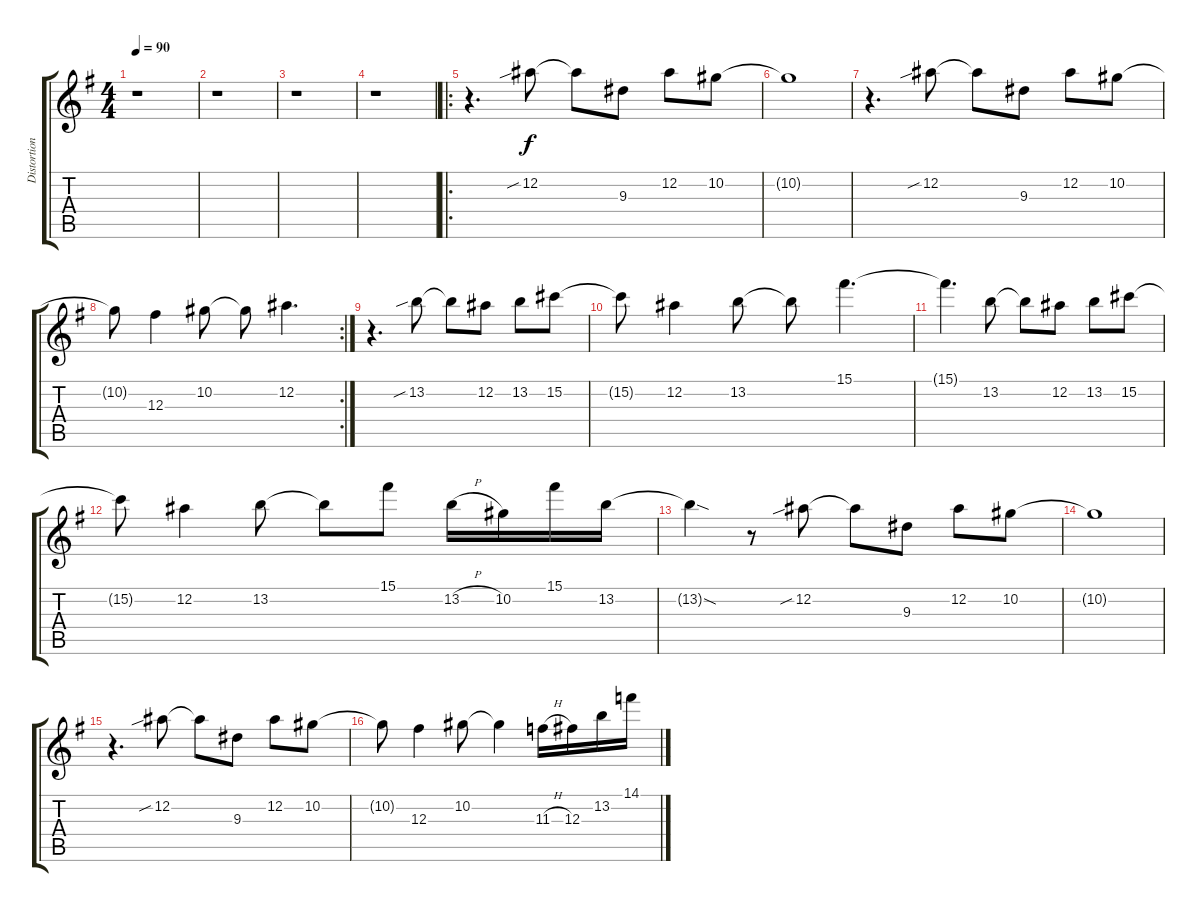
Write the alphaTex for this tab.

\track ("Distortion Gtr" "Distortion") {instrument distortionguitar}
\staff {score tabs}
\tuning (Eb4 Bb3 Gb3 Db3 Ab2 Eb2) {hide}
\ts (4 4)
\tempo 90
\clef g2
\ks g
r.1{dy f instrument distortionguitar} |
r.1 |
r.1 |
r.1 |
\ro
r.4{d} 12.2{sib}.8 12.2{t}.8 9.3.8 12.2.8 10.2.8 |
10.2{t}.1 |
r.4{d} 12.2{sib}.8 12.2{t}.8 9.3.8 12.2.8 10.2.8 |
\rc 2
10.2{t}.8 12.3.4 10.2.8 10.2{t}.8 12.2.4{d} |
r.4{d} 13.2{sib}.8 13.2{t}.8 12.2.8 13.2.8 15.2.8 |
15.2{t}.8 12.2.4 13.2.8 13.2{t}.8 15.1.4{d} |
15.1{t}.4{d} 13.2.8 13.2{t}.8 12.2.8 13.2.8 15.2.8 |
15.2{t}.8 12.2.4 13.2.8 13.2{t}.8 15.1.8 13.2{h}.16 10.2.16 15.1.16 13.2.16 |
13.2{sod t}.4 r.8 12.2{sib}.8 12.2{t}.8 9.3.8 12.2.8 10.2.8 |
10.2{t}.1 |
r.4{d} 12.2{sib}.8 12.2{t}.8 9.3.8 12.2.8 10.2.8 |
10.2{t}.8 12.3.4 10.2.8 10.2{t}.4 11.3{h}.16 12.3.16 13.2.16 14.1.16
